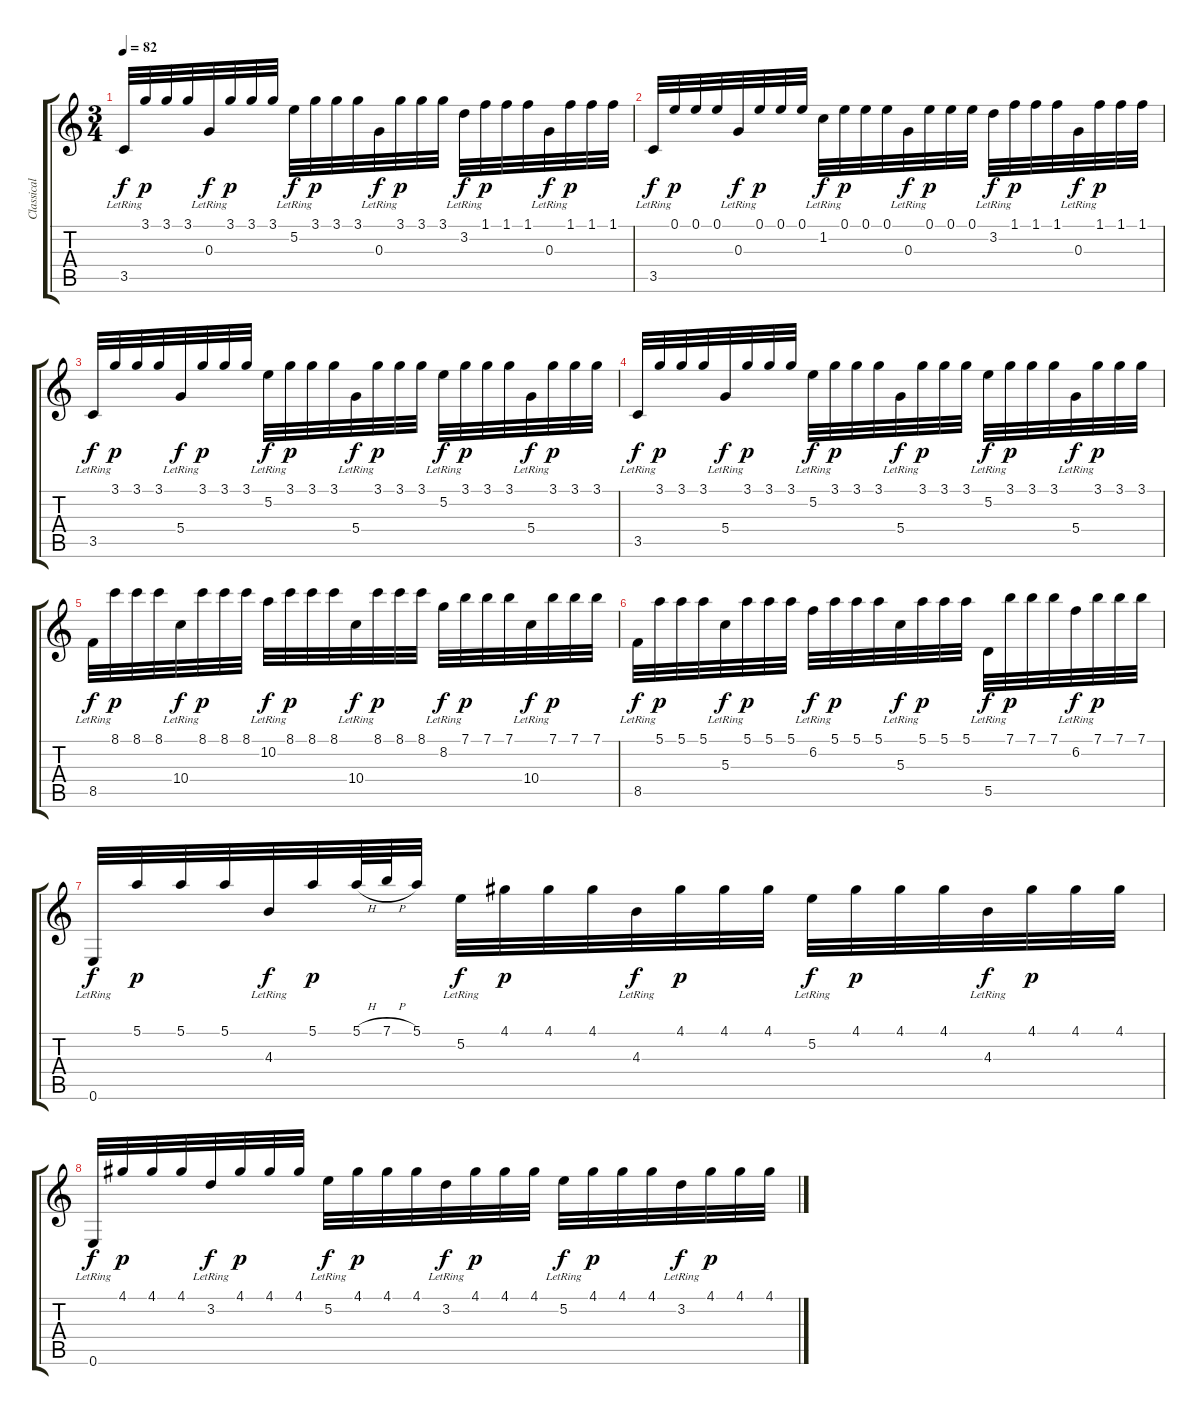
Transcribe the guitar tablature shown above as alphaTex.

\track ("Classical Guitar" "Classical ") {instrument acousticguitarnylon}
\staff {score tabs}
\tuning (E4 B3 G3 D3 A2 E2) {hide}
\ts (3 4)
\tempo 82
\clef g2
\ks c
3.5{lr}.32{dy f} 3.1.32{dy p} 3.1.32 3.1.32 0.3{lr}.32{dy f} 3.1.32{dy p} 3.1.32 3.1.32 5.2{lr}.32{dy f} 3.1.32{dy p} 3.1.32 3.1.32 0.3{lr}.32{dy f} 3.1.32{dy p} 3.1.32 3.1.32 3.2{lr}.32{dy f} 1.1.32{dy p} 1.1.32 1.1.32 0.3{lr}.32{dy f} 1.1.32{dy p} 1.1.32 1.1.32 |
3.5{lr}.32{dy f} 0.1.32{dy p} 0.1.32 0.1.32 0.3{lr}.32{dy f} 0.1.32{dy p} 0.1.32 0.1.32 1.2{lr}.32{dy f} 0.1.32{dy p} 0.1.32 0.1.32 0.3{lr}.32{dy f} 0.1.32{dy p} 0.1.32 0.1.32 3.2{lr}.32{dy f} 1.1.32{dy p} 1.1.32 1.1.32 0.3{lr}.32{dy f} 1.1.32{dy p} 1.1.32 1.1.32 |
3.5{lr}.32{dy f} 3.1.32{dy p} 3.1.32 3.1.32 5.4{lr}.32{dy f} 3.1.32{dy p} 3.1.32 3.1.32 5.2{lr}.32{dy f} 3.1.32{dy p} 3.1.32 3.1.32 5.4{lr}.32{dy f} 3.1.32{dy p} 3.1.32 3.1.32 5.2{lr}.32{dy f} 3.1.32{dy p} 3.1.32 3.1.32 5.4{lr}.32{dy f} 3.1.32{dy p} 3.1.32 3.1.32 |
3.5{lr}.32{dy f} 3.1.32{dy p} 3.1.32 3.1.32 5.4{lr}.32{dy f} 3.1.32{dy p} 3.1.32 3.1.32 5.2{lr}.32{dy f} 3.1.32{dy p} 3.1.32 3.1.32 5.4{lr}.32{dy f} 3.1.32{dy p} 3.1.32 3.1.32 5.2{lr}.32{dy f} 3.1.32{dy p} 3.1.32 3.1.32 5.4{lr}.32{dy f} 3.1.32{dy p} 3.1.32 3.1.32 |
8.5{lr}.32{dy f} 8.1.32{dy p} 8.1.32 8.1.32 10.4{lr}.32{dy f} 8.1.32{dy p} 8.1.32 8.1.32 10.2{lr}.32{dy f} 8.1.32{dy p} 8.1.32 8.1.32 10.4{lr}.32{dy f} 8.1.32{dy p} 8.1.32 8.1.32 8.2{lr}.32{dy f} 7.1.32{dy p} 7.1.32 7.1.32 10.4{lr}.32{dy f} 7.1.32{dy p} 7.1.32 7.1.32 |
8.5{lr}.32{dy f} 5.1.32{dy p} 5.1.32 5.1.32 5.3{lr}.32{dy f} 5.1.32{dy p} 5.1.32 5.1.32 6.2{lr}.32{dy f} 5.1.32{dy p} 5.1.32 5.1.32 5.3{lr}.32{dy f} 5.1.32{dy p} 5.1.32 5.1.32 5.5{lr}.32{dy f} 7.1.32{dy p} 7.1.32 7.1.32 6.2{lr}.32{dy f} 7.1.32{dy p} 7.1.32 7.1.32 |
0.6{lr}.32{dy f} 5.1.32{dy p} 5.1.32 5.1.32 4.3{lr}.32{dy f} 5.1.32{dy p} 5.1{h}.64 7.1{h}.64 5.1.32 5.2{lr}.32{dy f} 4.1.32{dy p} 4.1.32 4.1.32 4.3{lr}.32{dy f} 4.1.32{dy p} 4.1.32 4.1.32 5.2{lr}.32{dy f} 4.1.32{dy p} 4.1.32 4.1.32 4.3{lr}.32{dy f} 4.1.32{dy p} 4.1.32 4.1.32 |
0.6{lr}.32{dy f} 4.1.32{dy p} 4.1.32 4.1.32 3.2{lr}.32{dy f} 4.1.32{dy p} 4.1.32 4.1.32 5.2{lr}.32{dy f} 4.1.32{dy p} 4.1.32 4.1.32 3.2{lr}.32{dy f} 4.1.32{dy p} 4.1.32 4.1.32 5.2{lr}.32{dy f} 4.1.32{dy p} 4.1.32 4.1.32 3.2{lr}.32{dy f} 4.1.32{dy p} 4.1.32 4.1.32
